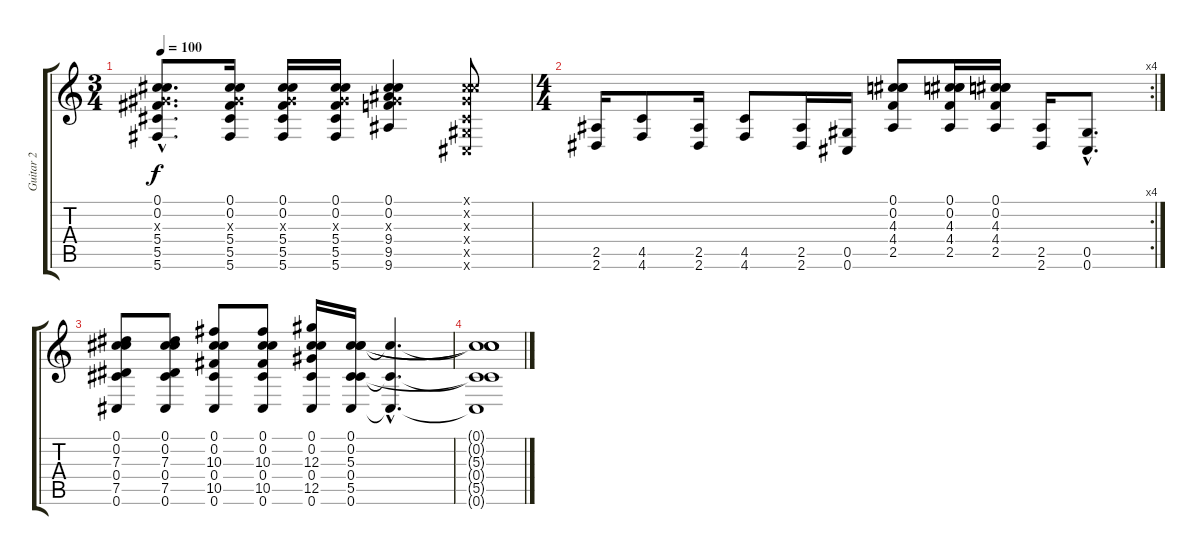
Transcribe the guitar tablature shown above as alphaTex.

\track ("Guitar 2" "Guitar 2") {instrument distortionguitar}
\staff {score tabs}
\tuning (Db4 Db4 Ab3 Db3 Ab2 Db2) {hide}
\ts (3 4)
\tempo 100
\clef g2
\ks c
(0.1{hac} 0.2{hac} 0.3{hac x} 5.4{hac} 5.5{hac} 5.6{hac}).8{d dy f} (0.1 0.2 0.3{x} 5.4 5.5 5.6).16 (0.1 0.2 0.3{x} 5.4 5.5 5.6).16 (0.1 0.2 0.3{x} 5.4 5.5 5.6).16 (0.1 0.2 0.3{x} 9.4 9.5 9.6).4 (0.1{x} 0.2{x} 0.3{x} 0.4{x} 0.5{x} 0.6{x}).8 |
\rc 4
\ts (4 4)
(2.5 2.6).16 (4.5 4.6).8 (2.5 2.6).16 (4.5 4.6).8 (2.5 2.6).16 (0.5 0.6).16 (0.1 0.2 4.3 4.4 2.5).8 (0.1 0.2 4.3 4.4 2.5).16 (0.1 0.2 4.3 4.4 2.5).16 (2.5 2.6).16 (0.5{hac} 0.6{hac}).8{d} |
(0.1 0.2 7.3 0.4 7.5 0.6).8 (0.1 0.2 7.3 0.4 7.5 0.6).8 (0.1 0.2 10.3 0.4 10.5 0.6).8 (0.1 0.2 10.3 0.4 10.5 0.6).8 (0.1 0.2 12.3 0.4 12.5 0.6).16 (0.1 0.2 5.3 0.4 5.5 0.6).16 (5.3{hac t} 5.5{hac t} 0.6{hac t}).4{d} |
(0.1{t} 0.2{t} 5.3{t} 0.4{t} 5.5{t} 0.6{t}).1
